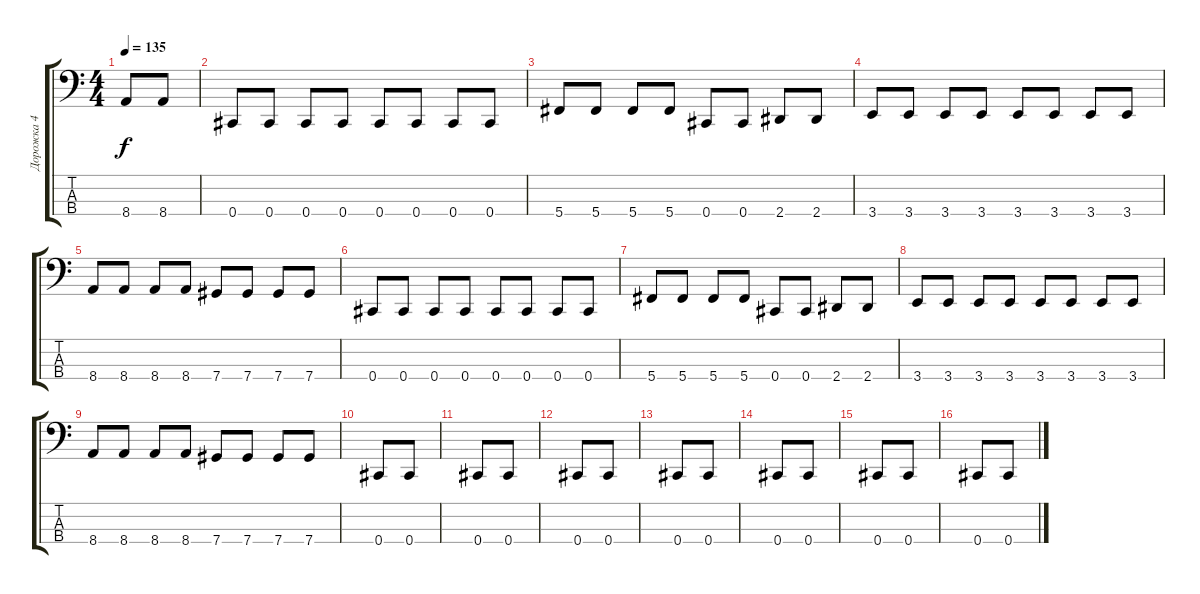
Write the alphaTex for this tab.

\track ("Дорожка 4" "Дорожка 4") {instrument electricbassfinger}
\staff {score tabs}
\tuning (Gb2 Db2 Ab1 Db1) {hide}
\ts (4 4)
\tempo 135
\clef f4
\ks c
8.4.8{dy f} 8.4.8 |
0.4.8 0.4.8 0.4.8 0.4.8 0.4.8 0.4.8 0.4.8 0.4.8 |
5.4.8 5.4.8 5.4.8 5.4.8 0.4.8 0.4.8 2.4.8 2.4.8 |
3.4.8 3.4.8 3.4.8 3.4.8 3.4.8 3.4.8 3.4.8 3.4.8 |
8.4.8 8.4.8 8.4.8 8.4.8 7.4.8 7.4.8 7.4.8 7.4.8 |
0.4.8 0.4.8 0.4.8 0.4.8 0.4.8 0.4.8 0.4.8 0.4.8 |
5.4.8 5.4.8 5.4.8 5.4.8 0.4.8 0.4.8 2.4.8 2.4.8 |
3.4.8 3.4.8 3.4.8 3.4.8 3.4.8 3.4.8 3.4.8 3.4.8 |
8.4.8 8.4.8 8.4.8 8.4.8 7.4.8 7.4.8 7.4.8 7.4.8 |
0.4.8 0.4.8 |
0.4.8 0.4.8 |
0.4.8 0.4.8 |
0.4.8 0.4.8 |
0.4.8 0.4.8 |
0.4.8 0.4.8 |
0.4.8 0.4.8
